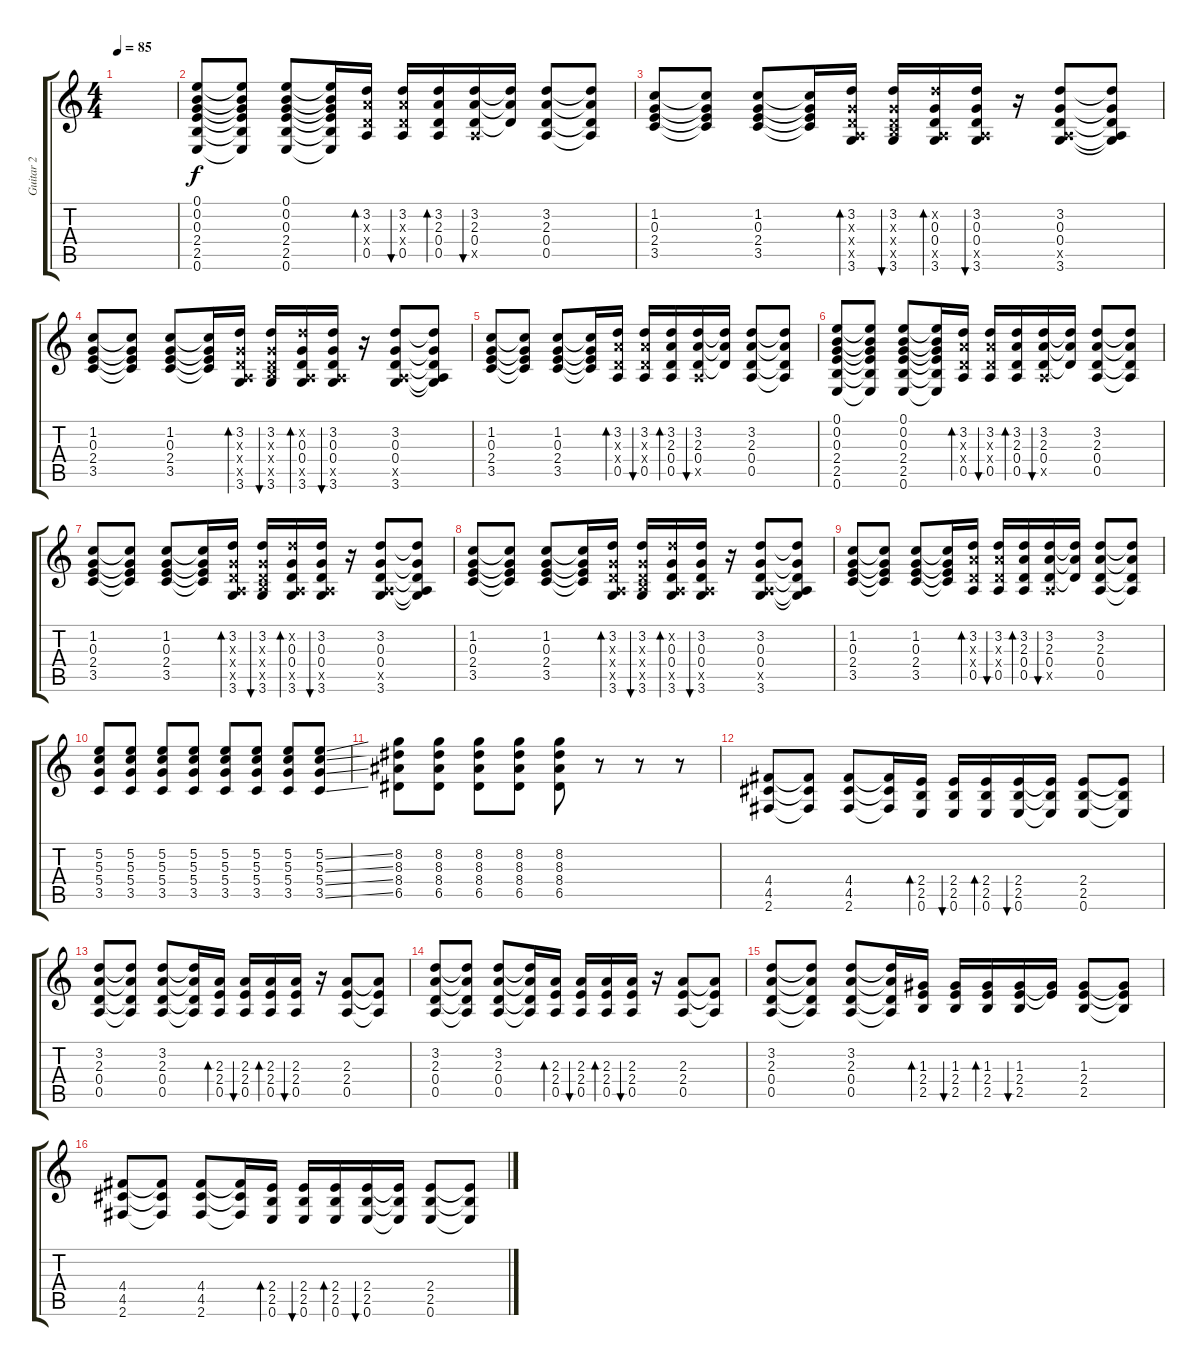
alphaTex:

\track ("Guitar 2" "Guitar 2") {instrument acousticguitarsteel}
\staff {score tabs}
\tuning (E4 B3 G3 D3 A2 E2) {hide}
\ts (4 4)
\tempo 85
\clef g2
\ks c
|
(0.1 0.2 0.3 2.4 2.5 0.6).8 (0.1{t} 0.2{t} 0.3{t} 2.4{t} 2.5{t} 0.6{t}).8 (0.1 0.2 0.3 2.4 2.5 0.6).8 (0.1{t} 0.2{t} 0.3{t} 2.4{t} 2.5{t} 0.6{t}).16 (3.2 2.3{x} 0.4{x} 0.5).16{bd 60} (3.2 2.3{x} 0.4{x} 0.5).16{bu 60} (3.2 2.3 0.4 0.5).16{bd 60} (3.2 2.3 0.4 0.5{x}).16{bu 60} (3.2{t} 2.3{t} 0.4{t}).16 (3.2 2.3 0.4 0.5).8 (3.2{t} 2.3{t} 0.4{t} 0.5{t}).8 |
(1.2 0.3 2.4 3.5).8 (1.2{t} 0.3{t} 2.4{t} 3.5{t}).8 (1.2 0.3 2.4 3.5).8 (1.2{t} 0.3{t} 2.4{t} 3.5{t}).16 (3.2 0.3{x} 0.4{x} 0.5{x} 3.6).16{bd 60} (3.2 0.3{x} 0.4{x} 2.5{x} 3.6).16{bu 60} (3.2{x} 0.3 0.4 0.5{x} 3.6).16{bd 60} (3.2 0.3 0.4 0.5{x} 3.6).16{bu 60} r.16 (3.2 0.3 0.4 0.5{x} 3.6).8 (3.2{t} 0.3{t} 0.4{t} 0.5{t} 3.6{t}).8 |
(1.2 0.3 2.4 3.5).8 (1.2{t} 0.3{t} 2.4{t} 3.5{t}).8 (1.2 0.3 2.4 3.5).8 (1.2{t} 0.3{t} 2.4{t} 3.5{t}).16 (3.2 0.3{x} 0.4{x} 0.5{x} 3.6).16{bd 60} (3.2 0.3{x} 0.4{x} 2.5{x} 3.6).16{bu 60} (3.2{x} 0.3 0.4 0.5{x} 3.6).16{bd 60} (3.2 0.3 0.4 0.5{x} 3.6).16{bu 60} r.16 (3.2 0.3 0.4 0.5{x} 3.6).8 (3.2{t} 0.3{t} 0.4{t} 0.5{t} 3.6{t}).8 |
(1.2 0.3 2.4 3.5).8 (1.2{t} 0.3{t} 2.4{t} 3.5{t}).8 (1.2 0.3 2.4 3.5).8 (1.2{t} 0.3{t} 2.4{t} 3.5{t}).16 (3.2 2.3{x} 0.4{x} 0.5).16{bd 60} (3.2 2.3{x} 0.4{x} 0.5).16{bu 60} (3.2 2.3 0.4 0.5).16{bd 60} (3.2 2.3 0.4 0.5{x}).16{bu 60} (3.2{t} 2.3{t} 0.4{t}).16 (3.2 2.3 0.4 0.5).8 (3.2{t} 2.3{t} 0.4{t} 0.5{t}).8 |
(0.1 0.2 0.3 2.4 2.5 0.6).8 (0.1{t} 0.2{t} 0.3{t} 2.4{t} 2.5{t} 0.6{t}).8 (0.1 0.2 0.3 2.4 2.5 0.6).8 (0.1{t} 0.2{t} 0.3{t} 2.4{t} 2.5{t} 0.6{t}).16 (3.2 2.3{x} 0.4{x} 0.5).16{bd 60} (3.2 2.3{x} 0.4{x} 0.5).16{bu 60} (3.2 2.3 0.4 0.5).16{bd 60} (3.2 2.3 0.4 0.5{x}).16{bu 60} (3.2{t} 2.3{t} 0.4{t}).16 (3.2 2.3 0.4 0.5).8 (3.2{t} 2.3{t} 0.4{t} 0.5{t}).8 |
(1.2 0.3 2.4 3.5).8 (1.2{t} 0.3{t} 2.4{t} 3.5{t}).8 (1.2 0.3 2.4 3.5).8 (1.2{t} 0.3{t} 2.4{t} 3.5{t}).16 (3.2 0.3{x} 0.4{x} 0.5{x} 3.6).16{bd 60} (3.2 0.3{x} 0.4{x} 2.5{x} 3.6).16{bu 60} (3.2{x} 0.3 0.4 0.5{x} 3.6).16{bd 60} (3.2 0.3 0.4 0.5{x} 3.6).16{bu 60} r.16 (3.2 0.3 0.4 0.5{x} 3.6).8 (3.2{t} 0.3{t} 0.4{t} 0.5{t} 3.6{t}).8 |
(1.2 0.3 2.4 3.5).8 (1.2{t} 0.3{t} 2.4{t} 3.5{t}).8 (1.2 0.3 2.4 3.5).8 (1.2{t} 0.3{t} 2.4{t} 3.5{t}).16 (3.2 0.3{x} 0.4{x} 0.5{x} 3.6).16{bd 60} (3.2 0.3{x} 0.4{x} 2.5{x} 3.6).16{bu 60} (3.2{x} 0.3 0.4 0.5{x} 3.6).16{bd 60} (3.2 0.3 0.4 0.5{x} 3.6).16{bu 60} r.16 (3.2 0.3 0.4 0.5{x} 3.6).8 (3.2{t} 0.3{t} 0.4{t} 0.5{t} 3.6{t}).8 |
(1.2 0.3 2.4 3.5).8 (1.2{t} 0.3{t} 2.4{t} 3.5{t}).8 (1.2 0.3 2.4 3.5).8 (1.2{t} 0.3{t} 2.4{t} 3.5{t}).16 (3.2 2.3{x} 0.4{x} 0.5).16{bd 60} (3.2 2.3{x} 0.4{x} 0.5).16{bu 60} (3.2 2.3 0.4 0.5).16{bd 60} (3.2 2.3 0.4 0.5{x}).16{bu 60} (3.2{t} 2.3{t} 0.4{t}).16 (3.2 2.3 0.4 0.5).8 (3.2{t} 2.3{t} 0.4{t} 0.5{t}).8 |
(5.2 5.3 5.4 3.5).8 (5.2 5.3 5.4 3.5).8 (5.2 5.3 5.4 3.5).8 (5.2 5.3 5.4 3.5).8 (5.2 5.3 5.4 3.5).8 (5.2 5.3 5.4 3.5).8 (5.2 5.3 5.4 3.5).8 (5.2{ss} 5.3{ss} 5.4{ss} 3.5{ss}).8 |
(8.2 8.3 8.4 6.5).8 (8.2 8.3 8.4 6.5).8 (8.2 8.3 8.4 6.5).8 (8.2 8.3 8.4 6.5).8 (8.2 8.3 8.4 6.5).8 r.8 r.8 r.8 |
(4.4 4.5 2.6).8 (4.4{t} 4.5{t} 2.6{t}).8 (4.4 4.5 2.6).8 (4.4{t} 4.5{t} 2.6{t}).16 (2.4 2.5 0.6).16{bd 60} (2.4 2.5 0.6).16{bu 60} (2.4 2.5 0.6).16{bd 60} (2.4 2.5 0.6).16{bu 60} (2.4{t} 2.5{t} 0.6{t}).16 (2.4 2.5 0.6).8 (2.4{t} 2.5{t} 0.6{t}).8 |
(3.2 2.3 0.4 0.5).8 (3.2{t} 2.3{t} 0.4{t} 0.5{t}).8 (3.2 2.3 0.4 0.5).8 (3.2{t} 2.3{t} 0.4{t} 0.5{t}).16 (2.3 2.4 0.5).16{bd 60} (2.3 2.4 0.5).16{bu 60} (2.3 2.4 0.5).16{bd 60} (2.3 2.4 0.5).16{bu 60} r.16 (2.3 2.4 0.5).8 (2.3{t} 2.4{t} 0.5{t}).8 |
(3.2 2.3 0.4 0.5).8 (3.2{t} 2.3{t} 0.4{t} 0.5{t}).8 (3.2 2.3 0.4 0.5).8 (3.2{t} 2.3{t} 0.4{t} 0.5{t}).16 (2.3 2.4 0.5).16{bd 60} (2.3 2.4 0.5).16{bu 60} (2.3 2.4 0.5).16{bd 60} (2.3 2.4 0.5).16{bu 60} r.16 (2.3 2.4 0.5).8 (2.3{t} 2.4{t} 0.5{t}).8 |
(3.2 2.3 0.4 0.5).8 (3.2{t} 2.3{t} 0.4{t} 0.5{t}).8 (3.2 2.3 0.4 0.5).8 (3.2{t} 2.3{t} 0.4{t} 0.5{t}).16 (1.3 2.4 2.5).16{bd 60} (1.3 2.4 2.5).16{bu 60} (1.3 2.4 2.5).16{bd 60} (1.3 2.4 2.5).16{bu 60} (1.3{t} 2.4{t}).16 (1.3 2.4 2.5).8 (1.3{t} 2.4{t} 2.5{t}).8 |
(4.4 4.5 2.6).8 (4.4{t} 4.5{t} 2.6{t}).8 (4.4 4.5 2.6).8 (4.4{t} 4.5{t} 2.6{t}).16 (2.4 2.5 0.6).16{bd 60} (2.4 2.5 0.6).16{bu 60} (2.4 2.5 0.6).16{bd 60} (2.4 2.5 0.6).16{bu 60} (2.4{t} 2.5{t} 0.6{t}).16 (2.4 2.5 0.6).8 (2.4{t} 2.5{t} 0.6{t}).8
